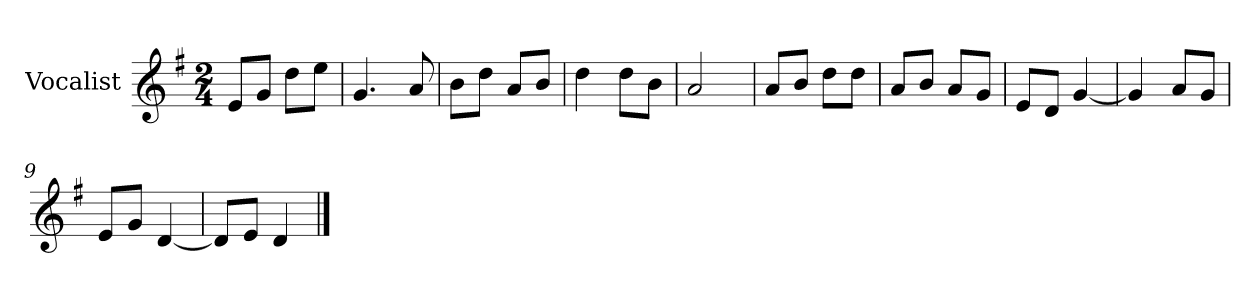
**kern
*part1
*staff1
*I"Vocalist
*k[f#]
*G:
*M2/4
=
8eL
8gJ
8ddL
8eeJ
=1
4.g
8a
=2
8bL
8ddJ
8aL
8bJ
=3
4dd
8ddL
8bJ
=4
2a
=5
8aL
8bJ
8ddL
8ddJ
=6
8aL
8bJ
8aL
8gJ
=7
8eL
8dJ
[4g
=8
4g]
8aL
8gJ
=9
8eL
8gJ
[4d
=10
8dL]
8eJ
4d
==
*-
